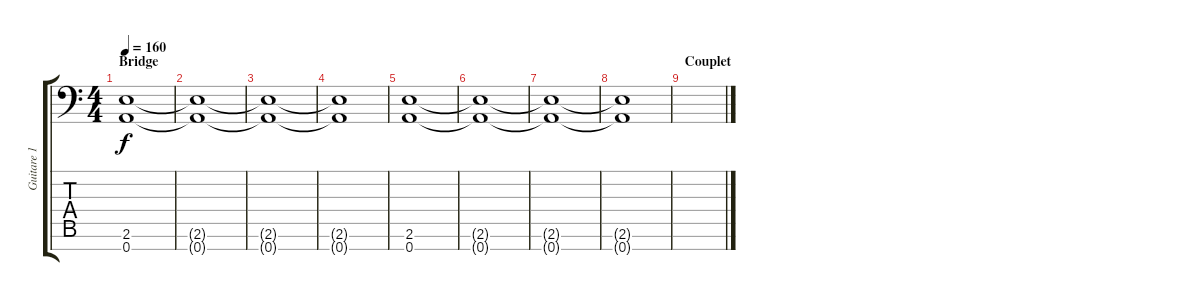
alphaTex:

\track ("Guitare 1" "Guitare 1") {instrument overdrivenguitar}
\staff {score tabs}
\tuning (D4 A3 F3 C3 G2 D2 A1) {hide}
\ts (4 4)
\section ("" "Bridge")
\tempo 160
\clef f4
\ks c
(2.6 0.7).1{dy f} |
(2.6{t} 0.7{t}).1 |
(2.6{t} 0.7{t}).1 |
(2.6{t} 0.7{t}).1 |
(2.6 0.7).1 |
(2.6{t} 0.7{t}).1 |
(2.6{t} 0.7{t}).1 |
(2.6{t} 0.7{t}).1 |
\section ("" "Couplet")
